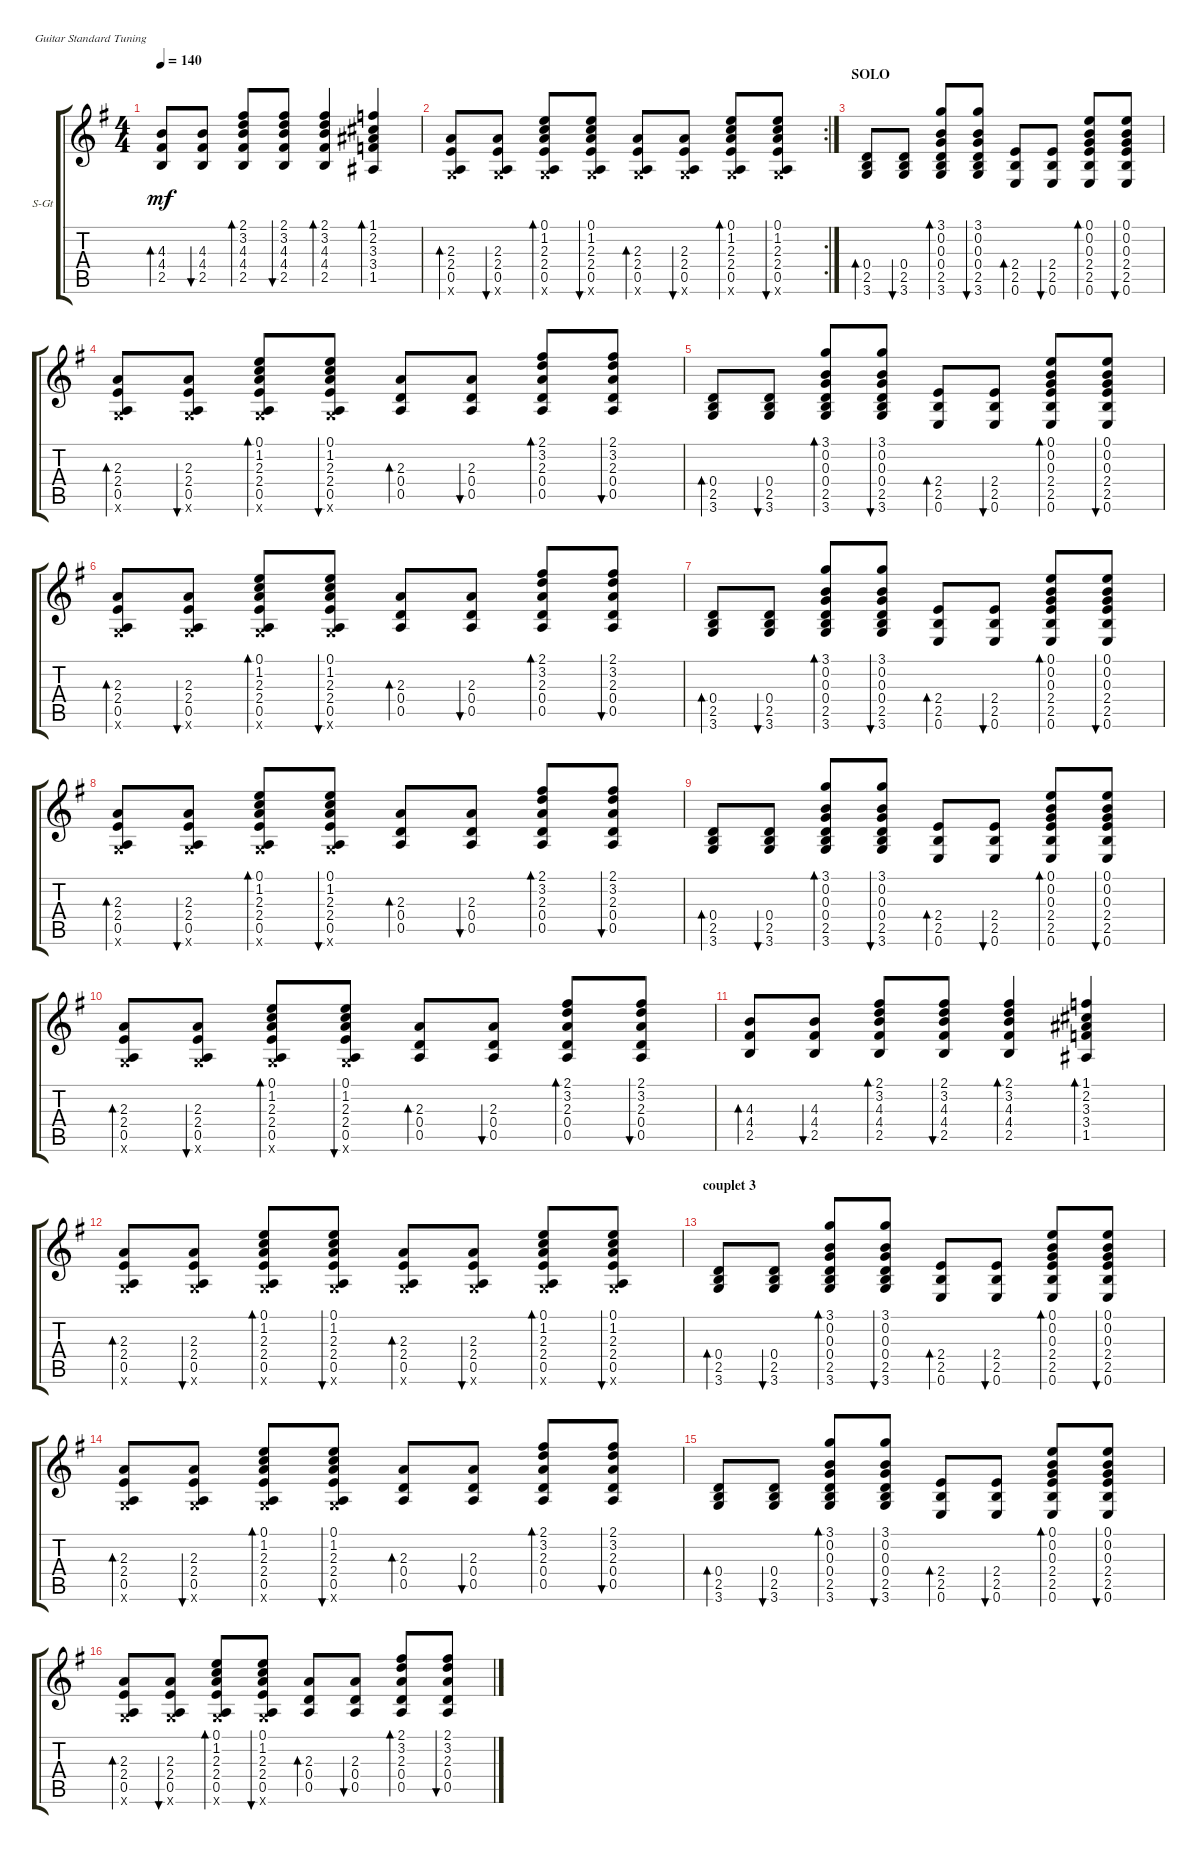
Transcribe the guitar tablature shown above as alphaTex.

\defaultSystemsLayout 4
\bracketExtendMode groupsimilarinstruments
\firstSystemTrackNameOrientation horizontal
\otherSystemsTrackNameOrientation horizontal
\track ("Steel Guitar" "S-Gt") {instrument acousticguitarsteel}
\staff {score tabs}
\tuning (E4 B3 G3 D3 A2 E2)
\ts (4 4)
\tempo 140
\clef g2
\ks g
(2.5 4.4 4.3).8{bd 30 dy mf} (2.5 4.4 4.3).8{bu 30} (2.5 4.4 4.3 3.2 2.1).8{bd 30} (2.5 4.4 4.3 3.2 2.1).8{bu 30} (2.5 4.4 4.3 3.2 2.1).4{bd 30} (1.5 3.4 3.3 2.2 1.1).4{bd 30} |
\rc 2
(3.6{x} 0.5 2.4 2.3).8{bd 30} (3.6{x} 0.5 2.4 2.3).8{bu 30} (3.6{x} 0.5 2.4 2.3 1.2 0.1).8{bd 30} (3.6{x} 0.5 2.4 2.3 1.2 0.1).8{bu 30} (3.6{x} 0.5 2.4 2.3).8{bd 30} (3.6{x} 0.5 2.4 2.3).8{bu 30} (3.6{x} 0.5 2.4 2.3 1.2 0.1).8{bd 30} (3.6{x} 0.5 2.4 2.3 1.2 0.1).8{bu 30} |
\section ("" "SOLO")
(3.6 2.5 0.4).8{bd 30} (3.6 2.5 0.4).8{bu 30} (3.6 2.5 0.4 0.3 0.2 3.1).8{bd 30} (3.6 2.5 0.4 0.3 0.2 3.1).8{bu 30} (0.6 2.5 2.4).8{bd 30} (0.6 2.5 2.4).8{bu 30} (0.6 2.5 2.4 0.3 0.2 0.1).8{bd 30} (0.6 2.5 2.4 0.3 0.2 0.1).8{bu 30} |
(3.6{x} 0.5 2.4 2.3).8{bd 30} (3.6{x} 0.5 2.4 2.3).8{bu 30} (3.6{x} 0.5 2.4 2.3 1.2 0.1).8{bd 30} (3.6{x} 0.5 2.4 2.3 1.2 0.1).8{bu 30} (0.5 0.4 2.3).8{bd 30} (0.5 0.4 2.3).8{bu 30} (0.5 0.4 2.3 3.2 2.1).8{bd 30} (0.5 0.4 2.3 3.2 2.1).8{bu 30} |
(3.6 2.5 0.4).8{bd 30} (3.6 2.5 0.4).8{bu 30} (3.6 2.5 0.4 0.3 0.2 3.1).8{bd 30} (3.6 2.5 0.4 0.3 0.2 3.1).8{bu 30} (0.6 2.5 2.4).8{bd 30} (0.6 2.5 2.4).8{bu 30} (0.6 2.5 2.4 0.3 0.2 0.1).8{bd 30} (0.6 2.5 2.4 0.3 0.2 0.1).8{bu 30} |
(3.6{x} 0.5 2.4 2.3).8{bd 30} (3.6{x} 0.5 2.4 2.3).8{bu 30} (3.6{x} 0.5 2.4 2.3 1.2 0.1).8{bd 30} (3.6{x} 0.5 2.4 2.3 1.2 0.1).8{bu 30} (0.5 0.4 2.3).8{bd 30} (0.5 0.4 2.3).8{bu 30} (0.5 0.4 2.3 3.2 2.1).8{bd 30} (0.5 0.4 2.3 3.2 2.1).8{bu 30} |
(3.6 2.5 0.4).8{bd 30} (3.6 2.5 0.4).8{bu 30} (3.6 2.5 0.4 0.3 0.2 3.1).8{bd 30} (3.6 2.5 0.4 0.3 0.2 3.1).8{bu 30} (0.6 2.5 2.4).8{bd 30} (0.6 2.5 2.4).8{bu 30} (0.6 2.5 2.4 0.3 0.2 0.1).8{bd 30} (0.6 2.5 2.4 0.3 0.2 0.1).8{bu 30} |
(3.6{x} 0.5 2.4 2.3).8{bd 30} (3.6{x} 0.5 2.4 2.3).8{bu 30} (3.6{x} 0.5 2.4 2.3 1.2 0.1).8{bd 30} (3.6{x} 0.5 2.4 2.3 1.2 0.1).8{bu 30} (0.5 0.4 2.3).8{bd 30} (0.5 0.4 2.3).8{bu 30} (0.5 0.4 2.3 3.2 2.1).8{bd 30} (0.5 0.4 2.3 3.2 2.1).8{bu 30} |
(3.6 2.5 0.4).8{bd 30} (3.6 2.5 0.4).8{bu 30} (3.6 2.5 0.4 0.3 0.2 3.1).8{bd 30} (3.6 2.5 0.4 0.3 0.2 3.1).8{bu 30} (0.6 2.5 2.4).8{bd 30} (0.6 2.5 2.4).8{bu 30} (0.6 2.5 2.4 0.3 0.2 0.1).8{bd 30} (0.6 2.5 2.4 0.3 0.2 0.1).8{bu 30} |
(3.6{x} 0.5 2.4 2.3).8{bd 30} (3.6{x} 0.5 2.4 2.3).8{bu 30} (3.6{x} 0.5 2.4 2.3 1.2 0.1).8{bd 30} (3.6{x} 0.5 2.4 2.3 1.2 0.1).8{bu 30} (0.5 0.4 2.3).8{bd 30} (0.5 0.4 2.3).8{bu 30} (0.5 0.4 2.3 3.2 2.1).8{bd 30} (0.5 0.4 2.3 3.2 2.1).8{bu 30} |
(2.5 4.4 4.3).8{bd 30} (2.5 4.4 4.3).8{bu 30} (2.5 4.4 4.3 3.2 2.1).8{bd 30} (2.5 4.4 4.3 3.2 2.1).8{bu 30} (2.5 4.4 4.3 3.2 2.1).4{bd 30} (1.5 3.4 3.3 2.2 1.1).4{bd 30} |
(3.6{x} 0.5 2.4 2.3).8{bd 30} (3.6{x} 0.5 2.4 2.3).8{bu 30} (3.6{x} 0.5 2.4 2.3 1.2 0.1).8{bd 30} (3.6{x} 0.5 2.4 2.3 1.2 0.1).8{bu 30} (3.6{x} 0.5 2.4 2.3).8{bd 30} (3.6{x} 0.5 2.4 2.3).8{bu 30} (3.6{x} 0.5 2.4 2.3 1.2 0.1).8{bd 30} (3.6{x} 0.5 2.4 2.3 1.2 0.1).8{bu 30} |
\section ("" "couplet 3")
(3.6 2.5 0.4).8{bd 30} (3.6 2.5 0.4).8{bu 30} (3.6 2.5 0.4 0.3 0.2 3.1).8{bd 30} (3.6 2.5 0.4 0.3 0.2 3.1).8{bu 30} (0.6 2.5 2.4).8{bd 30} (0.6 2.5 2.4).8{bu 30} (0.6 2.5 2.4 0.3 0.2 0.1).8{bd 30} (0.6 2.5 2.4 0.3 0.2 0.1).8{bu 30} |
(3.6{x} 0.5 2.4 2.3).8{bd 30} (3.6{x} 0.5 2.4 2.3).8{bu 30} (3.6{x} 0.5 2.4 2.3 1.2 0.1).8{bd 30} (3.6{x} 0.5 2.4 2.3 1.2 0.1).8{bu 30} (0.5 0.4 2.3).8{bd 30} (0.5 0.4 2.3).8{bu 30} (0.5 0.4 2.3 3.2 2.1).8{bd 30} (0.5 0.4 2.3 3.2 2.1).8{bu 30} |
(3.6 2.5 0.4).8{bd 30} (3.6 2.5 0.4).8{bu 30} (3.6 2.5 0.4 0.3 0.2 3.1).8{bd 30} (3.6 2.5 0.4 0.3 0.2 3.1).8{bu 30} (0.6 2.5 2.4).8{bd 30} (0.6 2.5 2.4).8{bu 30} (0.6 2.5 2.4 0.3 0.2 0.1).8{bd 30} (0.6 2.5 2.4 0.3 0.2 0.1).8{bu 30} |
(3.6{x} 0.5 2.4 2.3).8{bd 30} (3.6{x} 0.5 2.4 2.3).8{bu 30} (3.6{x} 0.5 2.4 2.3 1.2 0.1).8{bd 30} (3.6{x} 0.5 2.4 2.3 1.2 0.1).8{bu 30} (0.5 0.4 2.3).8{bd 30} (0.5 0.4 2.3).8{bu 30} (0.5 0.4 2.3 3.2 2.1).8{bd 30} (0.5 0.4 2.3 3.2 2.1).8{bu 30}
